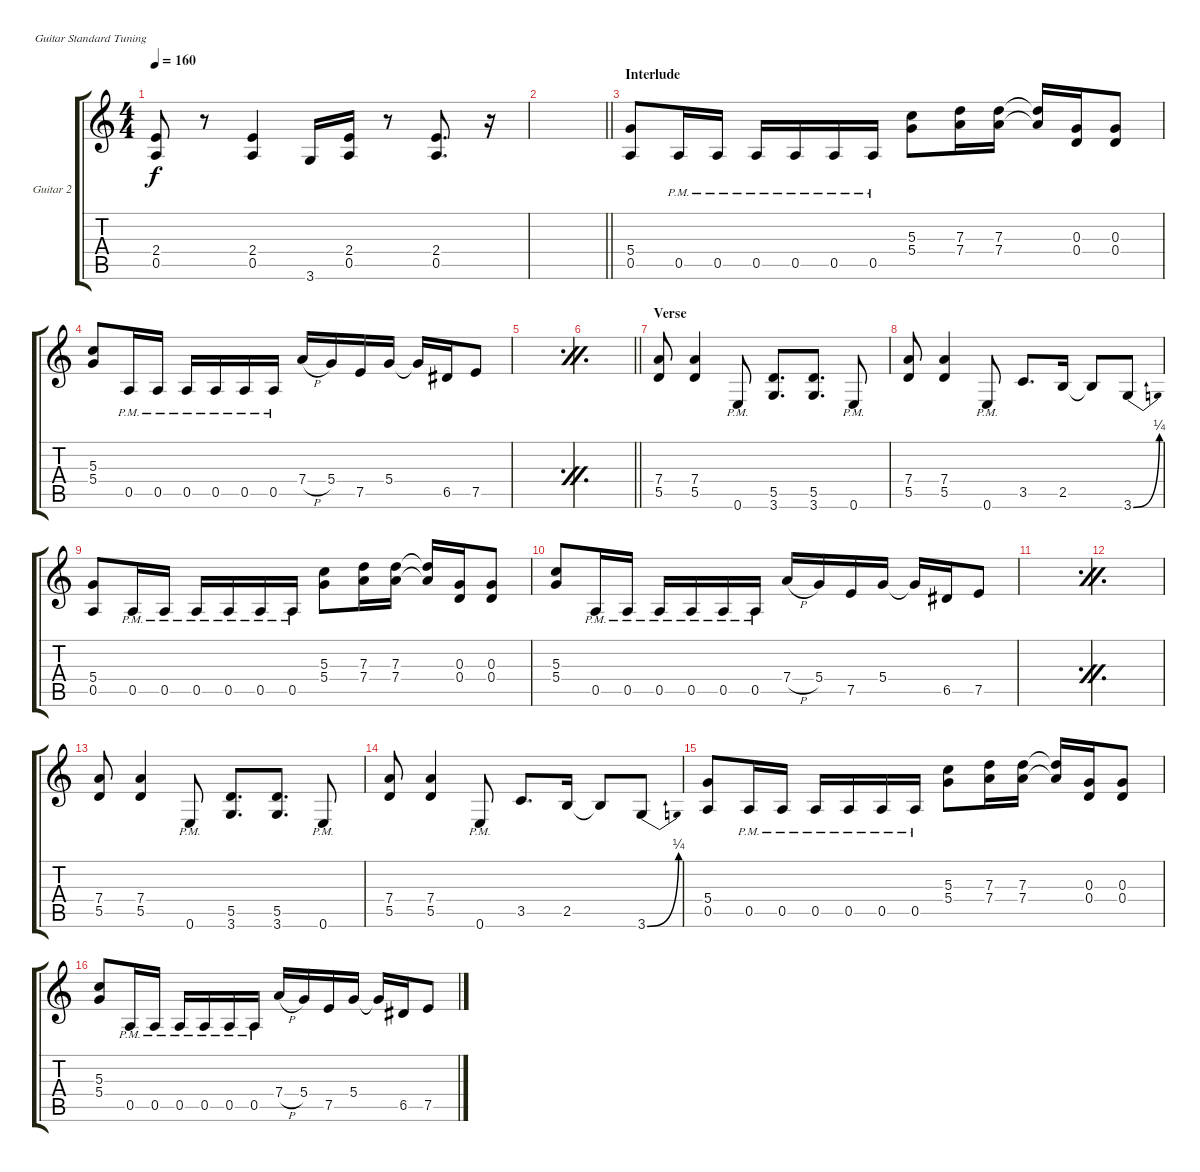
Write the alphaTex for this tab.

\bracketExtendMode groupsimilarinstruments
\firstSystemTrackNameOrientation horizontal
\otherSystemsTrackNameOrientation horizontal
\track ("Guitar 2" "Guitar 2") {instrument overdrivenguitar}
\staff {score tabs}
\tuning (E4 B3 G3 D3 A2 E2)
\ts (4 4)
\tempo 160
\clef g2
\ks c
(2.4 0.5).8{dy f} r.8 (2.4 0.5).4 3.6.16 (2.4 0.5).16 r.8 (2.4 0.5).8{d} r.16 |
\barLineRight lightlight
|
\section ("" "Interlude")
(5.4 0.5).8 0.5{pm}.16 0.5{pm}.16 0.5{pm}.16 0.5{pm}.16 0.5{pm}.16 0.5{pm}.16 (5.3 5.4).8 (7.3 7.4).16 (7.3 7.4).16 (7.3{t} 7.4{t}).16 (0.3 0.4).16 (0.3 0.4).8 |
(5.3 5.4).8 0.5{pm}.16 0.5{pm}.16 0.5{pm}.16 0.5{pm}.16 0.5{pm}.16 0.5{pm}.16 7.4{h}.16 5.4.16 7.5.16 5.4.16 5.4{t}.16 6.5.16 7.5.8 |
\simile firstofdouble
|
\simile secondofdouble
\barLineRight lightlight
|
\section ("" "Verse")
\simile none
(7.4 5.5).8 (7.4 5.5).4 0.6{pm}.8 (5.5 3.6).8{d} (5.5 3.6).8{d} 0.6{pm}.8 |
(7.4 5.5).8 (7.4 5.5).4 0.6{pm}.8 3.5.8{d} 2.5.16 2.5{t}.8 3.6{be (bend 0 0 53.4 1)}.8 |
(5.4 0.5).8 0.5{pm}.16 0.5{pm}.16 0.5{pm}.16 0.5{pm}.16 0.5{pm}.16 0.5{pm}.16 (5.3 5.4).8 (7.3 7.4).16 (7.3 7.4).16 (7.3{t} 7.4{t}).16 (0.3 0.4).16 (0.3 0.4).8 |
(5.3 5.4).8 0.5{pm}.16 0.5{pm}.16 0.5{pm}.16 0.5{pm}.16 0.5{pm}.16 0.5{pm}.16 7.4{h}.16 5.4.16 7.5.16 5.4.16 5.4{t}.16 6.5.16 7.5.8 |
\simile firstofdouble
|
\simile secondofdouble
|
\simile none
(7.4 5.5).8 (7.4 5.5).4 0.6{pm}.8 (5.5 3.6).8{d} (5.5 3.6).8{d} 0.6{pm}.8 |
(7.4 5.5).8 (7.4 5.5).4 0.6{pm}.8 3.5.8{d} 2.5.16 2.5{t}.8 3.6{be (bend 0 0 53.4 1)}.8 |
(5.4 0.5).8 0.5{pm}.16 0.5{pm}.16 0.5{pm}.16 0.5{pm}.16 0.5{pm}.16 0.5{pm}.16 (5.3 5.4).8 (7.3 7.4).16 (7.3 7.4).16 (7.3{t} 7.4{t}).16 (0.3 0.4).16 (0.3 0.4).8 |
(5.3 5.4).8 0.5{pm}.16 0.5{pm}.16 0.5{pm}.16 0.5{pm}.16 0.5{pm}.16 0.5{pm}.16 7.4{h}.16 5.4.16 7.5.16 5.4.16 5.4{t}.16 6.5.16 7.5.8
